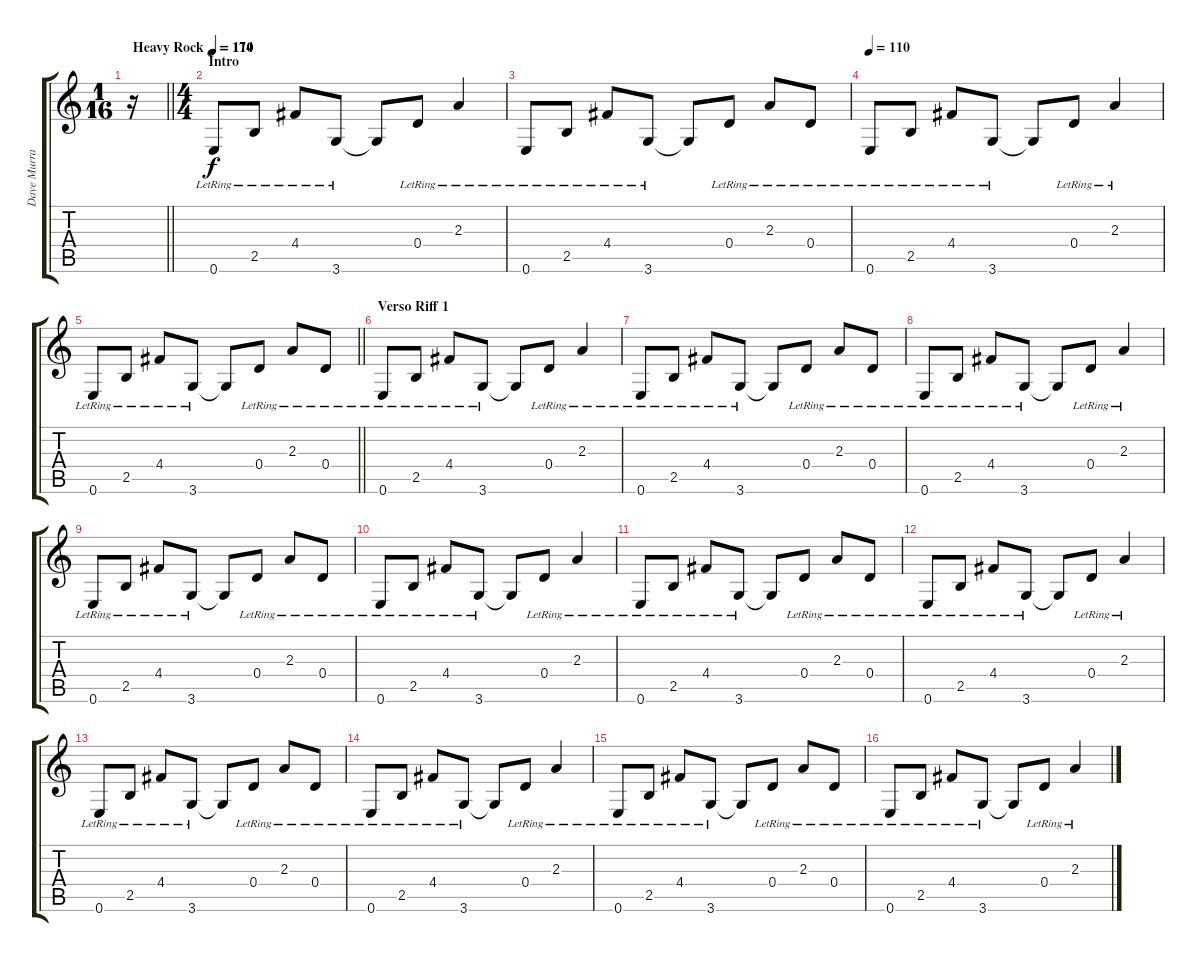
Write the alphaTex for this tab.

\track ("Dave Murray" "Dave Murra") {instrument distortionguitar}
\staff {score tabs}
\tuning (E4 B3 G3 D3 A2 E2) {hide}
\ts (1 16)
\tempo (174 "Heavy Rock")
\clef g2
\barLineRight lightlight
\ks c
r.16{dy f instrument distortionguitar} |
\ts (4 4)
\section ("" "Intro")
\tempo 110
0.6{lr}.8{instrument acousticguitarsteel} 2.5{lr}.8 4.4{lr}.8 3.6{lr}.8 3.6{t}.8 0.4{lr}.8 2.3{lr}.4 |
0.6{lr}.8 2.5{lr}.8 4.4{lr}.8 3.6{lr}.8 3.6{t}.8 0.4{lr}.8 2.3{lr}.8 0.4{lr}.8 |
\tempo 110
0.6{lr}.8 2.5{lr}.8 4.4{lr}.8 3.6{lr}.8 3.6{t}.8 0.4{lr}.8 2.3{lr}.4 |
\barLineRight lightlight
0.6{lr}.8 2.5{lr}.8 4.4{lr}.8 3.6{lr}.8 3.6{t}.8 0.4{lr}.8 2.3{lr}.8 0.4{lr}.8 |
\section ("" "Verso Riff 1")
0.6{lr}.8 2.5{lr}.8 4.4{lr}.8 3.6{lr}.8 3.6{t}.8 0.4{lr}.8 2.3{lr}.4 |
0.6{lr}.8 2.5{lr}.8 4.4{lr}.8 3.6{lr}.8 3.6{t}.8 0.4{lr}.8 2.3{lr}.8 0.4{lr}.8 |
0.6{lr}.8 2.5{lr}.8 4.4{lr}.8 3.6{lr}.8 3.6{t}.8 0.4{lr}.8 2.3{lr}.4 |
0.6{lr}.8 2.5{lr}.8 4.4{lr}.8 3.6{lr}.8 3.6{t}.8 0.4{lr}.8 2.3{lr}.8 0.4{lr}.8 |
0.6{lr}.8 2.5{lr}.8 4.4{lr}.8 3.6{lr}.8 3.6{t}.8 0.4{lr}.8 2.3{lr}.4 |
0.6{lr}.8 2.5{lr}.8 4.4{lr}.8 3.6{lr}.8 3.6{t}.8 0.4{lr}.8 2.3{lr}.8 0.4{lr}.8 |
0.6{lr}.8 2.5{lr}.8 4.4{lr}.8 3.6{lr}.8 3.6{t}.8 0.4{lr}.8 2.3{lr}.4 |
0.6{lr}.8 2.5{lr}.8 4.4{lr}.8 3.6{lr}.8 3.6{t}.8 0.4{lr}.8 2.3{lr}.8 0.4{lr}.8 |
0.6{lr}.8 2.5{lr}.8 4.4{lr}.8 3.6{lr}.8 3.6{t}.8 0.4{lr}.8 2.3{lr}.4 |
0.6{lr}.8 2.5{lr}.8 4.4{lr}.8 3.6{lr}.8 3.6{t}.8 0.4{lr}.8 2.3{lr}.8 0.4{lr}.8 |
0.6{lr}.8 2.5{lr}.8 4.4{lr}.8 3.6{lr}.8 3.6{t}.8 0.4{lr}.8 2.3{lr}.4
